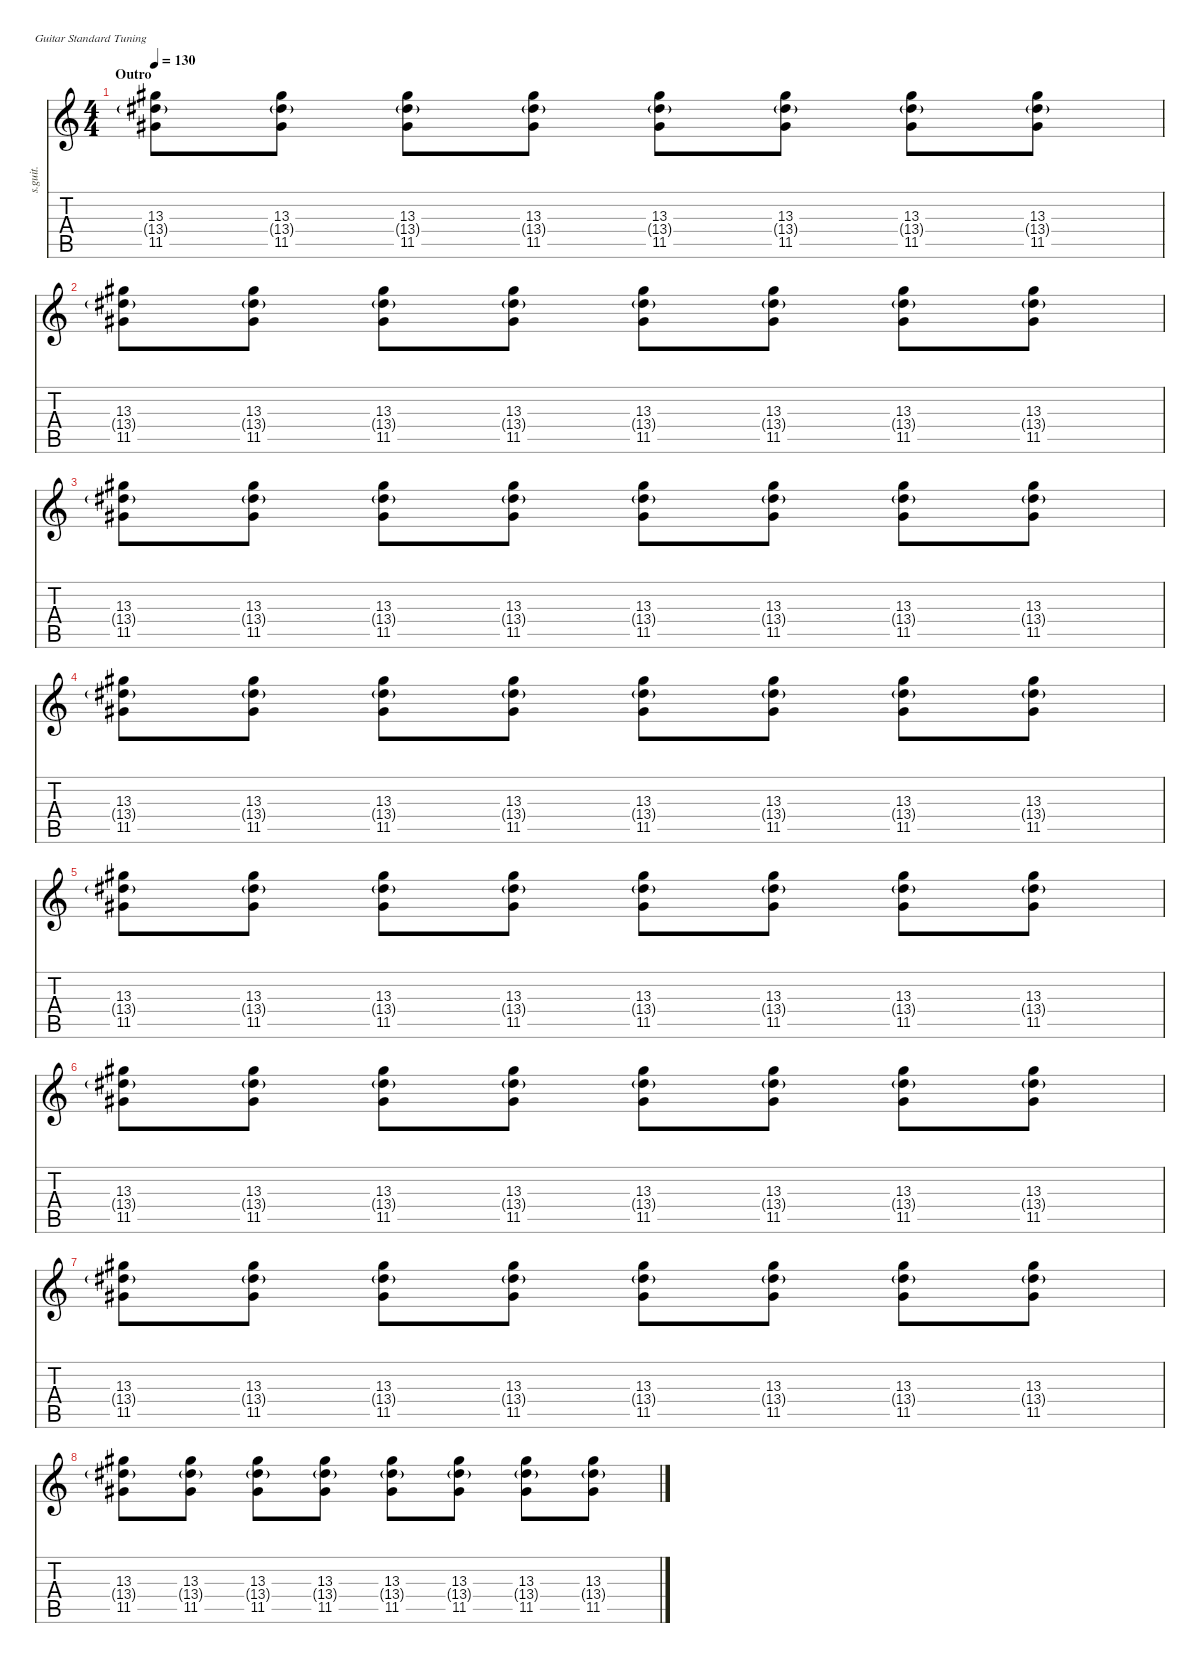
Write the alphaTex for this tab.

\defaultSystemsLayout 4
\hideDynamics
\bracketExtendMode nobrackets
\track ("Graham Coxon - Lead Guitar" "s.guit.") {instrument distortionguitar}
\staff {score tabs}
\tuning (E4 B3 G3 D3 A2 E2)
\ts (4 4)
\section ("" "Outro")
\tempo 130
\clef g2
\ks c
(13.3{acc #} 13.4{g acc #} 11.5{acc #}).8{lyrics (0 "") lyrics (1 "") lyrics (2 "") lyrics (3 "") lyrics (4 "") dy f} (13.3{acc #} 13.4{g acc #} 11.5{acc #}).8{lyrics (0 "") lyrics (1 "") lyrics (2 "") lyrics (3 "") lyrics (4 "")} (13.3{acc #} 13.4{g acc #} 11.5{acc #}).8{lyrics (0 "") lyrics (1 "") lyrics (2 "") lyrics (3 "") lyrics (4 "")} (13.3{acc #} 13.4{g acc #} 11.5{acc #}).8{lyrics (0 "") lyrics (1 "") lyrics (2 "") lyrics (3 "") lyrics (4 "")} (13.3{acc #} 13.4{g acc #} 11.5{acc #}).8{lyrics (0 "") lyrics (1 "") lyrics (2 "") lyrics (3 "") lyrics (4 "")} (13.3{acc #} 13.4{g acc #} 11.5{acc #}).8{lyrics (0 "") lyrics (1 "") lyrics (2 "") lyrics (3 "") lyrics (4 "")} (13.3{acc #} 13.4{g acc #} 11.5{acc #}).8{lyrics (0 "") lyrics (1 "") lyrics (2 "") lyrics (3 "") lyrics (4 "")} (13.3{acc #} 13.4{g acc #} 11.5{acc #}).8{lyrics (0 "") lyrics (1 "") lyrics (2 "") lyrics (3 "") lyrics (4 "")} |
(13.3{acc #} 13.4{g acc #} 11.5{acc #}).8{lyrics (0 "") lyrics (1 "") lyrics (2 "") lyrics (3 "") lyrics (4 "")} (13.3{acc #} 13.4{g acc #} 11.5{acc #}).8{lyrics (0 "") lyrics (1 "") lyrics (2 "") lyrics (3 "") lyrics (4 "")} (13.3{acc #} 13.4{g acc #} 11.5{acc #}).8{lyrics (0 "") lyrics (1 "") lyrics (2 "") lyrics (3 "") lyrics (4 "")} (13.3{acc #} 13.4{g acc #} 11.5{acc #}).8{lyrics (0 "") lyrics (1 "") lyrics (2 "") lyrics (3 "") lyrics (4 "")} (13.3{acc #} 13.4{g acc #} 11.5{acc #}).8{lyrics (0 "") lyrics (1 "") lyrics (2 "") lyrics (3 "") lyrics (4 "")} (13.3{acc #} 13.4{g acc #} 11.5{acc #}).8{lyrics (0 "") lyrics (1 "") lyrics (2 "") lyrics (3 "") lyrics (4 "")} (13.3{acc #} 13.4{g acc #} 11.5{acc #}).8{lyrics (0 "") lyrics (1 "") lyrics (2 "") lyrics (3 "") lyrics (4 "")} (13.3{acc #} 13.4{g acc #} 11.5{acc #}).8{lyrics (0 "") lyrics (1 "") lyrics (2 "") lyrics (3 "") lyrics (4 "")} |
(13.3{acc #} 13.4{g acc #} 11.5{acc #}).8{lyrics (0 "") lyrics (1 "") lyrics (2 "") lyrics (3 "") lyrics (4 "")} (13.3{acc #} 13.4{g acc #} 11.5{acc #}).8{lyrics (0 "") lyrics (1 "") lyrics (2 "") lyrics (3 "") lyrics (4 "")} (13.3{acc #} 13.4{g acc #} 11.5{acc #}).8{lyrics (0 "") lyrics (1 "") lyrics (2 "") lyrics (3 "") lyrics (4 "")} (13.3{acc #} 13.4{g acc #} 11.5{acc #}).8{lyrics (0 "") lyrics (1 "") lyrics (2 "") lyrics (3 "") lyrics (4 "")} (13.3{acc #} 13.4{g acc #} 11.5{acc #}).8{lyrics (0 "") lyrics (1 "") lyrics (2 "") lyrics (3 "") lyrics (4 "")} (13.3{acc #} 13.4{g acc #} 11.5{acc #}).8{lyrics (0 "") lyrics (1 "") lyrics (2 "") lyrics (3 "") lyrics (4 "")} (13.3{acc #} 13.4{g acc #} 11.5{acc #}).8{lyrics (0 "") lyrics (1 "") lyrics (2 "") lyrics (3 "") lyrics (4 "")} (13.3{acc #} 13.4{g acc #} 11.5{acc #}).8{lyrics (0 "") lyrics (1 "") lyrics (2 "") lyrics (3 "") lyrics (4 "")} |
(13.3{acc #} 13.4{g acc #} 11.5{acc #}).8{lyrics (0 "") lyrics (1 "") lyrics (2 "") lyrics (3 "") lyrics (4 "")} (13.3{acc #} 13.4{g acc #} 11.5{acc #}).8{lyrics (0 "") lyrics (1 "") lyrics (2 "") lyrics (3 "") lyrics (4 "")} (13.3{acc #} 13.4{g acc #} 11.5{acc #}).8{lyrics (0 "") lyrics (1 "") lyrics (2 "") lyrics (3 "") lyrics (4 "")} (13.3{acc #} 13.4{g acc #} 11.5{acc #}).8{lyrics (0 "") lyrics (1 "") lyrics (2 "") lyrics (3 "") lyrics (4 "")} (13.3{acc #} 13.4{g acc #} 11.5{acc #}).8{lyrics (0 "") lyrics (1 "") lyrics (2 "") lyrics (3 "") lyrics (4 "")} (13.3{acc #} 13.4{g acc #} 11.5{acc #}).8{lyrics (0 "") lyrics (1 "") lyrics (2 "") lyrics (3 "") lyrics (4 "")} (13.3{acc #} 13.4{g acc #} 11.5{acc #}).8{lyrics (0 "") lyrics (1 "") lyrics (2 "") lyrics (3 "") lyrics (4 "")} (13.3{acc #} 13.4{g acc #} 11.5{acc #}).8{lyrics (0 "") lyrics (1 "") lyrics (2 "") lyrics (3 "") lyrics (4 "")} |
(13.3{acc #} 13.4{g acc #} 11.5{acc #}).8{lyrics (0 "") lyrics (1 "") lyrics (2 "") lyrics (3 "") lyrics (4 "")} (13.3{acc #} 13.4{g acc #} 11.5{acc #}).8{lyrics (0 "") lyrics (1 "") lyrics (2 "") lyrics (3 "") lyrics (4 "")} (13.3{acc #} 13.4{g acc #} 11.5{acc #}).8{lyrics (0 "") lyrics (1 "") lyrics (2 "") lyrics (3 "") lyrics (4 "")} (13.3{acc #} 13.4{g acc #} 11.5{acc #}).8{lyrics (0 "") lyrics (1 "") lyrics (2 "") lyrics (3 "") lyrics (4 "")} (13.3{acc #} 13.4{g acc #} 11.5{acc #}).8{lyrics (0 "") lyrics (1 "") lyrics (2 "") lyrics (3 "") lyrics (4 "")} (13.3{acc #} 13.4{g acc #} 11.5{acc #}).8{lyrics (0 "") lyrics (1 "") lyrics (2 "") lyrics (3 "") lyrics (4 "")} (13.3{acc #} 13.4{g acc #} 11.5{acc #}).8{lyrics (0 "") lyrics (1 "") lyrics (2 "") lyrics (3 "") lyrics (4 "")} (13.3{acc #} 13.4{g acc #} 11.5{acc #}).8{lyrics (0 "") lyrics (1 "") lyrics (2 "") lyrics (3 "") lyrics (4 "")} |
(13.3{acc #} 13.4{g acc #} 11.5{acc #}).8{lyrics (0 "") lyrics (1 "") lyrics (2 "") lyrics (3 "") lyrics (4 "")} (13.3{acc #} 13.4{g acc #} 11.5{acc #}).8{lyrics (0 "") lyrics (1 "") lyrics (2 "") lyrics (3 "") lyrics (4 "")} (13.3{acc #} 13.4{g acc #} 11.5{acc #}).8{lyrics (0 "") lyrics (1 "") lyrics (2 "") lyrics (3 "") lyrics (4 "")} (13.3{acc #} 13.4{g acc #} 11.5{acc #}).8{lyrics (0 "") lyrics (1 "") lyrics (2 "") lyrics (3 "") lyrics (4 "")} (13.3{acc #} 13.4{g acc #} 11.5{acc #}).8{lyrics (0 "") lyrics (1 "") lyrics (2 "") lyrics (3 "") lyrics (4 "")} (13.3{acc #} 13.4{g acc #} 11.5{acc #}).8{lyrics (0 "") lyrics (1 "") lyrics (2 "") lyrics (3 "") lyrics (4 "")} (13.3{acc #} 13.4{g acc #} 11.5{acc #}).8{lyrics (0 "") lyrics (1 "") lyrics (2 "") lyrics (3 "") lyrics (4 "")} (13.3{acc #} 13.4{g acc #} 11.5{acc #}).8{lyrics (0 "") lyrics (1 "") lyrics (2 "") lyrics (3 "") lyrics (4 "")} |
(13.3{acc #} 13.4{g acc #} 11.5{acc #}).8{lyrics (0 "") lyrics (1 "") lyrics (2 "") lyrics (3 "") lyrics (4 "")} (13.3{acc #} 13.4{g acc #} 11.5{acc #}).8{lyrics (0 "") lyrics (1 "") lyrics (2 "") lyrics (3 "") lyrics (4 "")} (13.3{acc #} 13.4{g acc #} 11.5{acc #}).8{lyrics (0 "") lyrics (1 "") lyrics (2 "") lyrics (3 "") lyrics (4 "")} (13.3{acc #} 13.4{g acc #} 11.5{acc #}).8{lyrics (0 "") lyrics (1 "") lyrics (2 "") lyrics (3 "") lyrics (4 "")} (13.3{acc #} 13.4{g acc #} 11.5{acc #}).8{lyrics (0 "") lyrics (1 "") lyrics (2 "") lyrics (3 "") lyrics (4 "")} (13.3{acc #} 13.4{g acc #} 11.5{acc #}).8{lyrics (0 "") lyrics (1 "") lyrics (2 "") lyrics (3 "") lyrics (4 "")} (13.3{acc #} 13.4{g acc #} 11.5{acc #}).8{lyrics (0 "") lyrics (1 "") lyrics (2 "") lyrics (3 "") lyrics (4 "")} (13.3{acc #} 13.4{g acc #} 11.5{acc #}).8{lyrics (0 "") lyrics (1 "") lyrics (2 "") lyrics (3 "") lyrics (4 "")} |
(13.3{acc #} 13.4{g acc #} 11.5{acc #}).8{lyrics (0 "") lyrics (1 "") lyrics (2 "") lyrics (3 "") lyrics (4 "")} (13.3{acc #} 13.4{g acc #} 11.5{acc #}).8{lyrics (0 "") lyrics (1 "") lyrics (2 "") lyrics (3 "") lyrics (4 "")} (13.3{acc #} 13.4{g acc #} 11.5{acc #}).8{lyrics (0 "") lyrics (1 "") lyrics (2 "") lyrics (3 "") lyrics (4 "")} (13.3{acc #} 13.4{g acc #} 11.5{acc #}).8{lyrics (0 "") lyrics (1 "") lyrics (2 "") lyrics (3 "") lyrics (4 "")} (13.3{acc #} 13.4{g acc #} 11.5{acc #}).8{lyrics (0 "") lyrics (1 "") lyrics (2 "") lyrics (3 "") lyrics (4 "")} (13.3{acc #} 13.4{g acc #} 11.5{acc #}).8{lyrics (0 "") lyrics (1 "") lyrics (2 "") lyrics (3 "") lyrics (4 "")} (13.3{acc #} 13.4{g acc #} 11.5{acc #}).8{lyrics (0 "") lyrics (1 "") lyrics (2 "") lyrics (3 "") lyrics (4 "")} (13.3{acc #} 13.4{g acc #} 11.5{acc #}).8{lyrics (0 "") lyrics (1 "") lyrics (2 "") lyrics (3 "") lyrics (4 "")}
